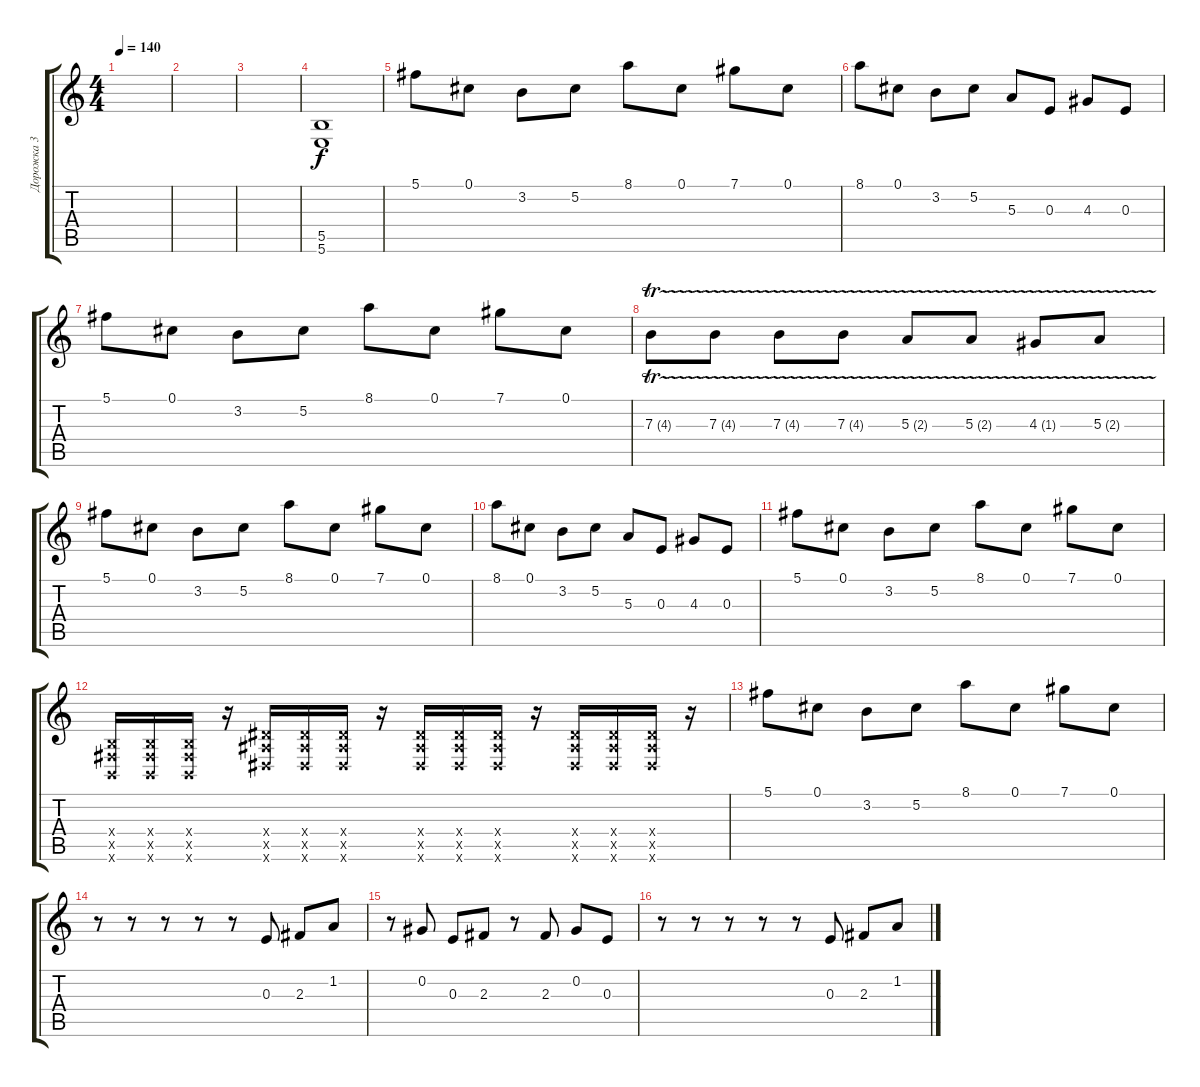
\track ("Дорожка 3" "Дорожка 3") {instrument acousticguitarsteel}
\staff {score tabs}
\tuning (Db4 Ab3 E3 B2 Gb2 B1) {hide}
\ts (4 4)
\tempo 140
\clef g2
\ks c
|
|
|
(5.5 5.6).1{instrument distortionguitar} |
5.1.8{instrument overdrivenguitar} 0.1.8 3.2.8 5.2.8 8.1.8 0.1.8 7.1.8 0.1.8 |
8.1.8 0.1.8 3.2.8 5.2.8 5.3.8 0.3.8 4.3.8 0.3.8 |
5.1.8{instrument overdrivenguitar} 0.1.8 3.2.8 5.2.8 8.1.8 0.1.8 7.1.8 0.1.8 |
7.3{tr (4 16)}.8 7.3{tr (4 16)}.8 7.3{tr (4 16)}.8 7.3{tr (4 16)}.8 5.3{tr (2 16)}.8 5.3{tr (2 16)}.8 4.3{tr (1 16)}.8 5.3{tr (2 16)}.8 |
5.1.8{instrument overdrivenguitar} 0.1.8 3.2.8 5.2.8 8.1.8 0.1.8 7.1.8 0.1.8 |
8.1.8 0.1.8 3.2.8 5.2.8 5.3.8 0.3.8 4.3.8 0.3.8 |
5.1.8{instrument overdrivenguitar} 0.1.8 3.2.8 5.2.8 8.1.8 0.1.8 7.1.8 0.1.8 |
(0.4{x} 0.5{x} 0.6{x}).16 (0.4{x} 0.5{x} 0.6{x}).16 (0.4{x} 0.5{x} 0.6{x}).16 r.16 (4.4{x} 4.5{x} 4.6{x}).16 (4.4{x} 4.5{x} 4.6{x}).16 (4.4{x} 4.5{x} 4.6{x}).16 r.16 (4.4{x} 4.5{x} 4.6{x}).16 (4.4{x} 4.5{x} 4.6{x}).16 (4.4{x} 4.5{x} 4.6{x}).16 r.16 (4.4{x} 4.5{x} 4.6{x}).16 (4.4{x} 4.5{x} 4.6{x}).16 (4.4{x} 4.5{x} 4.6{x}).16 r.16 |
5.1.8{instrument overdrivenguitar} 0.1.8 3.2.8 5.2.8 8.1.8 0.1.8 7.1.8 0.1.8 |
r.8 r.8 r.8 r.8 r.8 0.3.8{balance 0} 2.3.8 1.2.8 |
r.8 0.2.8 0.3.8 2.3.8 r.8 2.3.8 0.2.8 0.3.8 |
r.8 r.8 r.8 r.8 r.8 0.3.8{balance 16} 2.3.8 1.2.8
